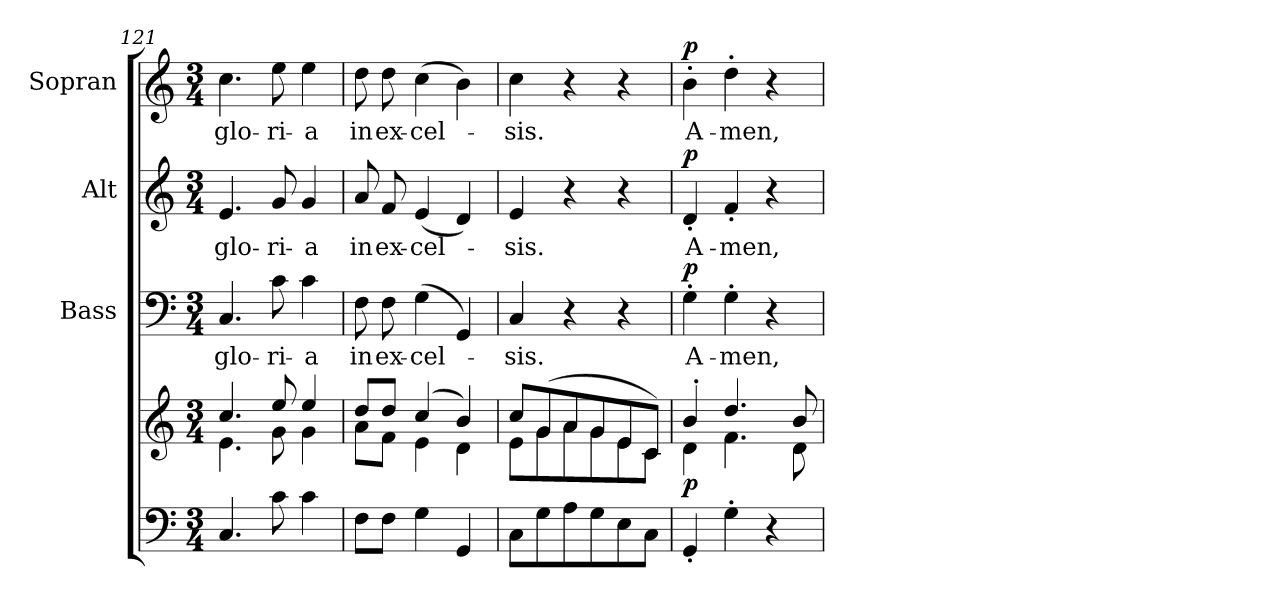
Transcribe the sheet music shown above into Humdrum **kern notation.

**kern	**kern	**dynam	**kern	**text	**dynam	**kern	**text	**dynam	**kern	**text	**dynam
*part4	*part4	*part4	*part3	*part3	*part3	*part2	*part2	*part2	*part1	*part1	*part1
*staff5	*staff4	*staff4/5	*staff3	*staff3	*staff3	*staff2	*staff2	*staff2	*staff1	*staff1	*staff1
*	*	*	*I"Bass	*	*	*I"Alt	*	*	*I"Sopran	*	*
*	*	*	*I'B.	*	*	*I'A.	*	*	*I'S.	*	*
!!LO:PB:g=z
*clefF4	*clefG2	*	*clefF4	*	*	*clefG2	*	*	*clefG2	*	*
*k[]	*k[]	*	*k[]	*	*	*k[]	*	*	*k[]	*	*
*C:	*C:	*	*C:	*	*	*C:	*	*	*C:	*	*
*M3/4	*M3/4	*	*M3/4	*	*	*M3/4	*	*	*M3/4	*	*
=121	=121	=121	=121	=121	=121	=121	=121	=121	=121	=121	=121
*	*^	*	*	*	*	*	*	*	*	*	*
!	!	!	!	!	!LO:LY:b	!	!	!LO:LY:b	!	!	!LO:LY:b	!
4.C/	4.cc/	4.e\	.	4.C/	glo-	.	4.e/	glo-	.	4.cc\	glo-	.
!	!	!	!	!	!LO:LY:b	!	!	!LO:LY:b	!	!	!LO:LY:b	!
8c\	8ee/	8g\	.	8c\	-ri-	.	8g/	-ri-	.	8ee\	-ri-	.
!	!	!	!	!	!LO:LY:b	!	!	!LO:LY:b	!	!	!LO:LY:b	!
4c\	4ee/	4g\	.	4c\	-a	.	4g/	-a	.	4ee\	-a	.
=122	=122	=122	=122	=122	=122	=122	=122	=122	=122	=122	=122	=122
!	!	!	!	!	!LO:LY:b	!	!	!LO:LY:b	!	!	!LO:LY:b	!
8F\L	8dd/L	8a\L	.	8F\	in	.	8a/	in	.	8dd\	in	.
!	!	!	!	!	!LO:LY:b	!	!	!LO:LY:b	!	!	!LO:LY:b	!
8F\J	8dd/J	8f\J	.	8F\	ex-	.	8f/	ex-	.	8dd\	ex-	.
!	!	!	!	!	!LO:LY:b	!	!	!LO:LY:b	!	!	!LO:LY:b	!
4G\	(4cc/	4e\	.	(>4G\	-cel-	.	(<4e/	-cel-	.	(>4cc\	-cel-	.
4GG/	4b/)	4d\	.	4GG/)	.	.	4d/)	.	.	4b\)	.	.
=123	=123	=123	=123	=123	=123	=123	=123	=123	=123	=123	=123	=123
!	!	!	!	!	!LO:LY:b	!	!	!LO:LY:b	!	!	!LO:LY:b	!
8C\L	8cc/L	8e\L	.	4C/	-sis.	.	4e/	-sis.	.	4cc\	-sis.	.
8G\	(>8g/	8g\	.	.	.	.	.	.	.	.	.	.
8A\	8a/	8a\	.	4r	.	.	4r	.	.	4r	.	.
8G\	8g/	8g\	.	.	.	.	.	.	.	.	.	.
8E\	8e/	8e\	.	4r	.	.	4r	.	.	4r	.	.
8C\J	8c/J)	8c\J	.	.	.	.	.	.	.	.	.	.
=124	=124	=124	=124	=124	=124	=124	=124	=124	=124	=124	=124	=124
!	!	!	!LO:DY:b	!	!LO:LY:b	!LO:DY:a	!	!LO:LY:b	!LO:DY:a	!	!LO:LY:b	!LO:DY:a
4GG'</	4b'>/	4d\	p	4G'>\	A-	p	4d'</	A-	p	4b'>\	A-	p
!	!	!	!	!	!LO:LY:b	!	!	!LO:LY:b	!	!	!LO:LY:b	!
4G'>\	4.dd/	4.f\	.	4G'>\	-men,	.	4f'</	-men,	.	4dd'>\	-men,	.
4r	.	.	.	4r	.	.	4r	.	.	4r	.	.
.	8b/	8d\	.	.	.	.	.	.	.	.	.	.
*	*v	*v	*	*	*	*	*	*	*	*	*	*
=	=	=	=	=	=	=	=	=	=	=	=
*-	*-	*-	*-	*-	*-	*-	*-	*-	*-	*-	*-
